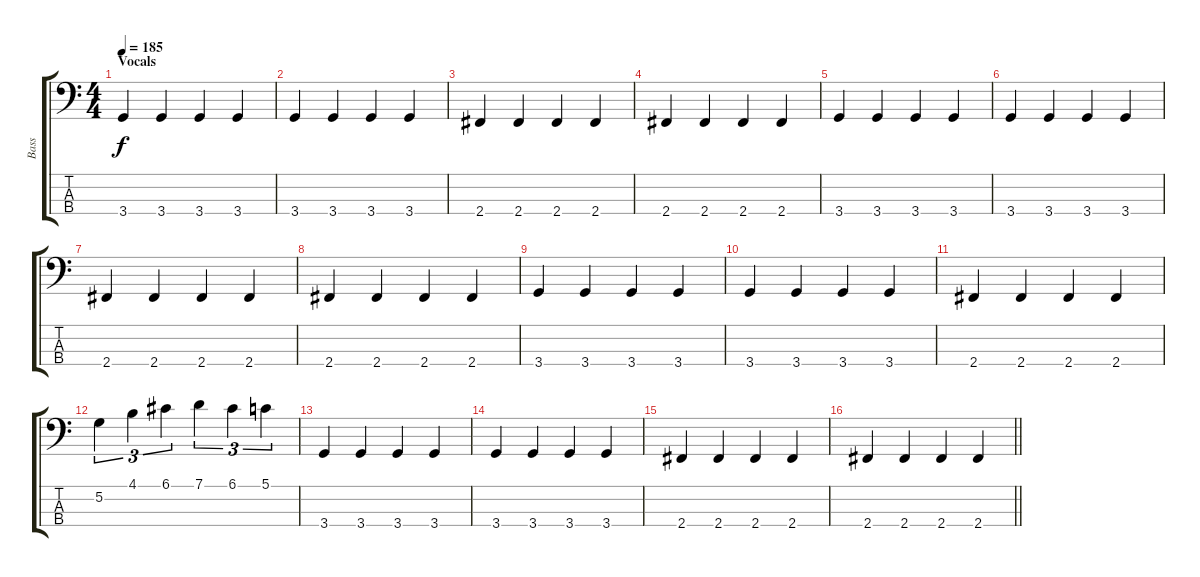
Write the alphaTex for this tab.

\track ("Bass" "Bass") {instrument electricbassfinger}
\staff {score tabs}
\tuning (G2 D2 A1 E1) {hide}
\ts (4 4)
\section ("" "Vocals")
\tempo 185
\clef f4
\ks c
3.4.4{dy f} 3.4.4 3.4.4 3.4.4 |
3.4.4 3.4.4 3.4.4 3.4.4 |
2.4.4 2.4.4 2.4.4 2.4.4 |
2.4.4 2.4.4 2.4.4 2.4.4 |
3.4.4 3.4.4 3.4.4 3.4.4 |
3.4.4 3.4.4 3.4.4 3.4.4 |
2.4.4 2.4.4 2.4.4 2.4.4 |
2.4.4 2.4.4 2.4.4 2.4.4 |
3.4.4 3.4.4 3.4.4 3.4.4 |
3.4.4 3.4.4 3.4.4 3.4.4 |
2.4.4 2.4.4 2.4.4 2.4.4 |
5.2.4{tu (3 2)} 4.1.4{tu (3 2)} 6.1.4{tu (3 2)} 7.1.4{tu (3 2)} 6.1.4{tu (3 2)} 5.1.4{tu (3 2)} |
3.4.4 3.4.4 3.4.4 3.4.4 |
3.4.4 3.4.4 3.4.4 3.4.4 |
2.4.4 2.4.4 2.4.4 2.4.4 |
\barLineRight lightlight
2.4.4 2.4.4 2.4.4 2.4.4
